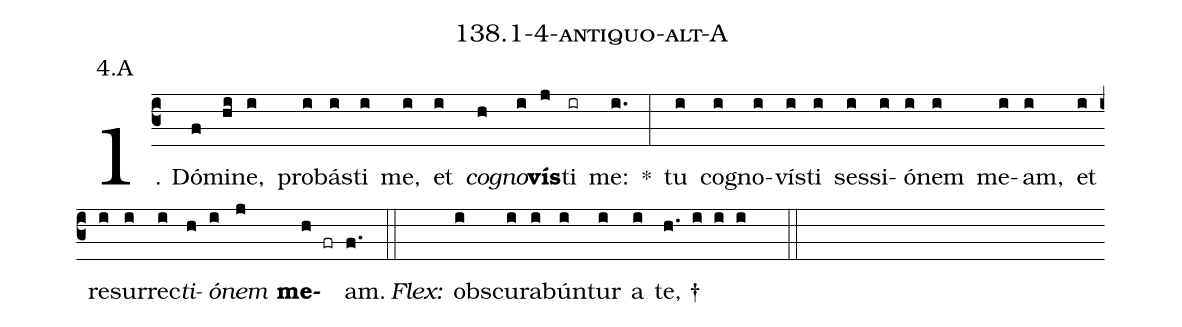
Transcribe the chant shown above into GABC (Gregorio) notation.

name: 138.1-4-antiquo-alt-A;
annotation: 4.A;
%%
(c3)1. Dó(f)mi(hi)ne,(i) pro(i)bás(i)ti(i) me,(i) et(i) <i>co</i>(h)<i>gno</i>(i)<b>vís</b>(j)ti(ir) me:(i.) *(:) tu(i) co(i)gno(i)vís(i)ti(i) ses(i)si(i)ó(i)nem(i) me(i)am,(i) et(i) re(i)sur(i)rec(i)<i>ti</i>(h)<i>ó</i>(i)<i>nem</i>(j) <b>me</b>(h fr)am.(f.) (::)
<i>Flex:</i>()  obs(i)cu(i)ra(i)bún(i)tur(i) a(i) te, †(h. i i i  ::)
